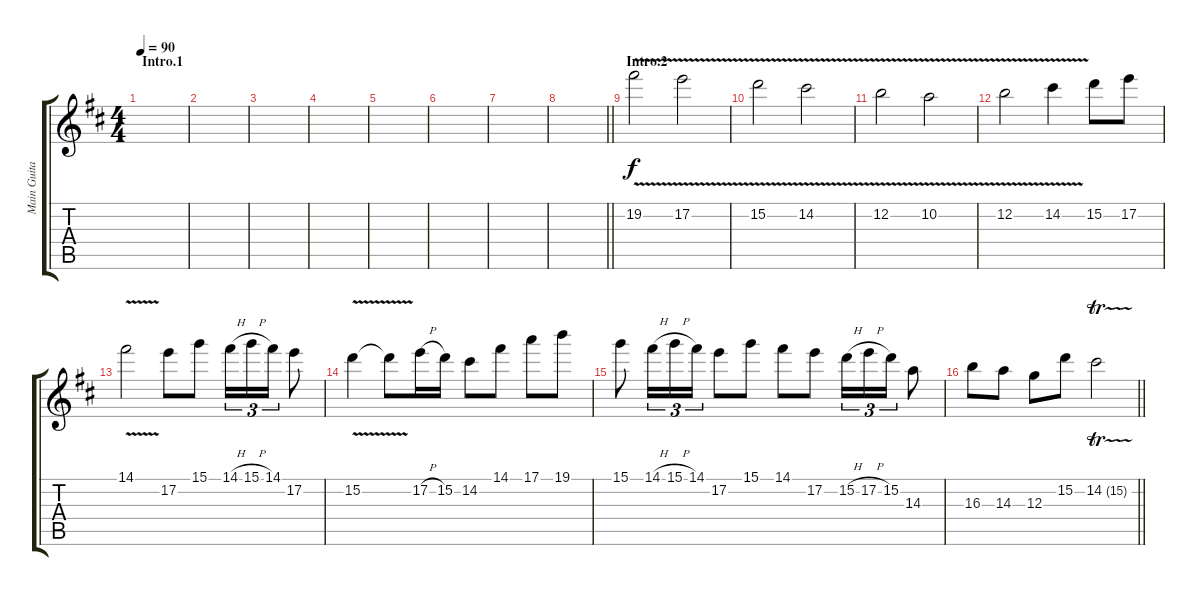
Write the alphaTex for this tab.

\track ("Main Guitar" "Main Guita") {instrument distortionguitar}
\staff {score tabs}
\tuning (E4 B3 G3 D3 A2 E2) {hide}
\ts (4 4)
\section ("" "Intro.1")
\tempo 90
\clef g2
\ks d
|
|
|
|
|
|
|
\barLineRight lightlight
|
\section ("" "Intro.2")
19.2{v}.2{txt ""} 17.2{v}.2 |
15.2{v}.2 14.2{v}.2 |
12.2{v}.2 10.2{v}.2 |
12.2{v}.2 14.2{v}.4 15.2.8 17.2.8 |
14.1{v}.2 17.2.8 15.1.8 14.1{h}.16{tu (3 2)} 15.1{h}.16{tu (3 2)} 14.1.16{tu (3 2)} 17.2.8 |
15.2{v}.4 15.2{v t}.8 17.2{h}.16 15.2.16 14.2.8 14.1.8 17.1.8 19.1.8 |
15.1.8 14.1{h}.16{tu (3 2)} 15.1{h}.16{tu (3 2)} 14.1.16{tu (3 2)} 17.2.8 15.1.8 14.1.8 17.2.8 15.2{h}.16{tu (3 2)} 17.2{h}.16{tu (3 2)} 15.2.16{tu (3 2)} 14.3.8 |
\barLineRight lightlight
16.3.8 14.3.8 12.3.8 15.2.8 14.2{tr (15 32)}.2
